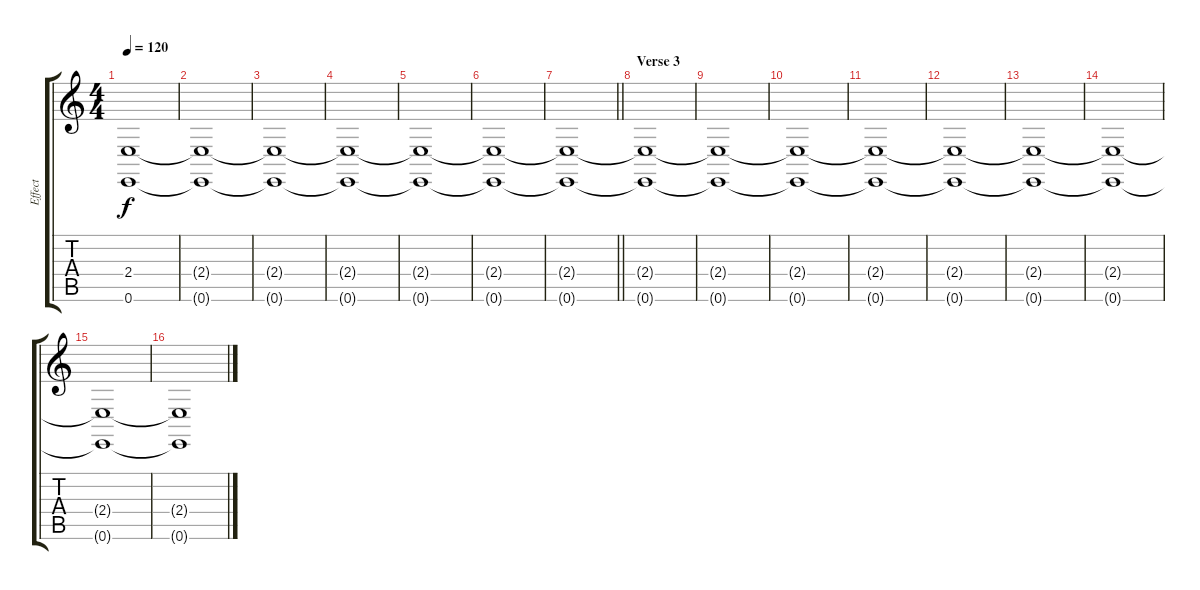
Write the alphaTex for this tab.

\track ("Effect" "Effect") {instrument lead2sawtooth}
\staff {score tabs}
\tuning (E4 B3 G3 D3 A2 E2) {hide}
\ts (4 4)
\tempo 120
\clef g2
\ks c
(2.4{t} 0.6{t}).1{dy f} |
(2.4{t} 0.6{t}).1 |
(2.4{t} 0.6{t}).1 |
(2.4{t} 0.6{t}).1 |
(2.4{t} 0.6{t}).1 |
(2.4{t} 0.6{t}).1 |
\barLineRight lightlight
(2.4{t} 0.6{t}).1 |
\section ("" "Verse 3")
(2.4{t} 0.6{t}).1 |
(2.4{t} 0.6{t}).1 |
(2.4{t} 0.6{t}).1 |
(2.4{t} 0.6{t}).1 |
(2.4{t} 0.6{t}).1 |
(2.4{t} 0.6{t}).1 |
(2.4{t} 0.6{t}).1 |
(2.4{t} 0.6{t}).1 |
(2.4{t} 0.6{t}).1
